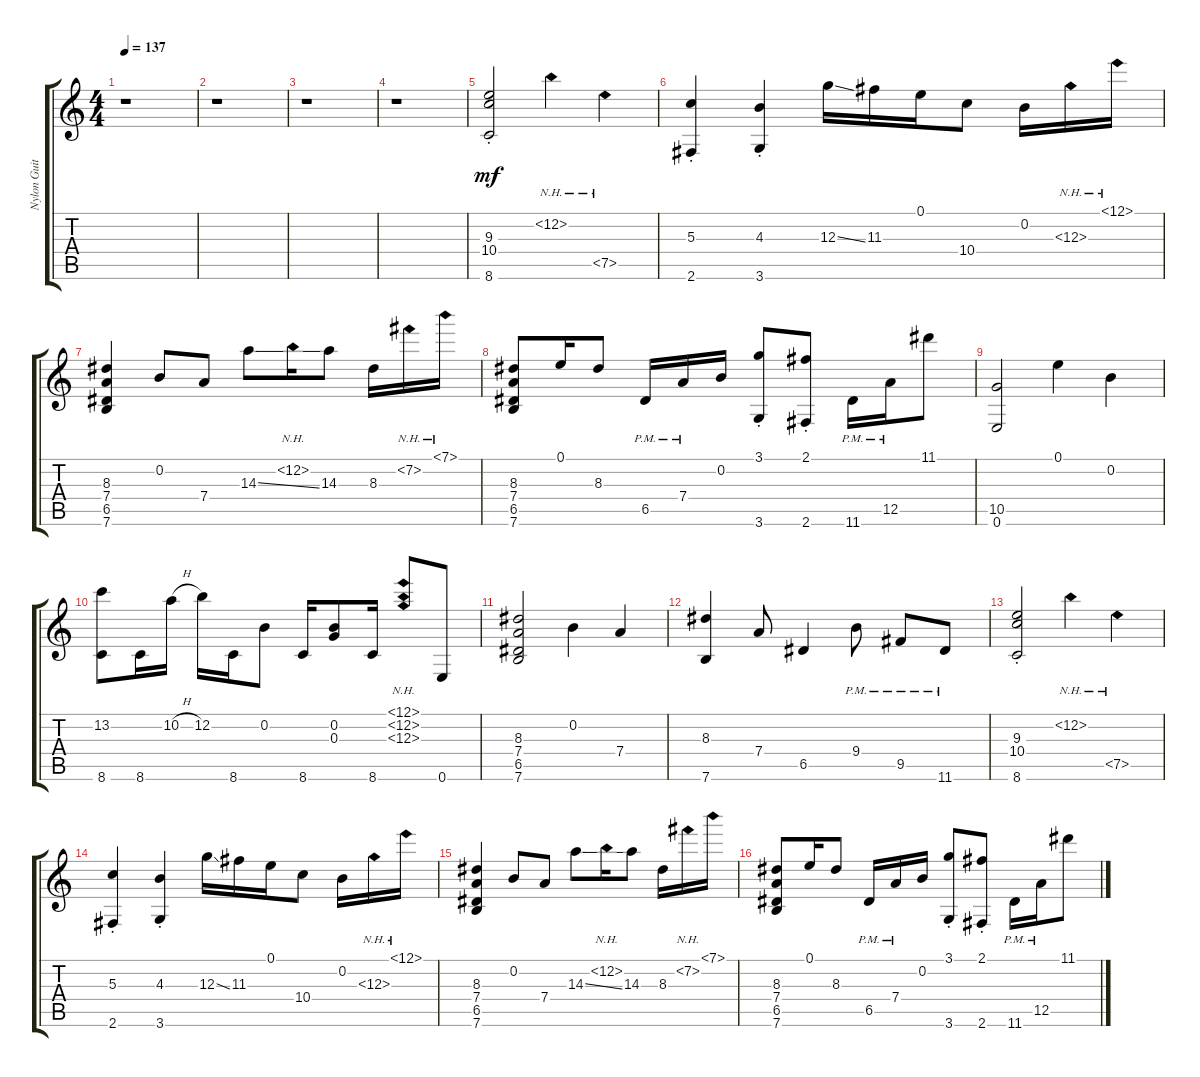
\track ("Nylon Guitar" "Nylon Guit") {instrument acousticguitarnylon}
\staff {score tabs}
\tuning (E4 B3 G3 D3 A2 E2) {hide}
\ts (4 4)
\tempo 137
\clef g2
\ks c
r.1{dy mf} |
r.1 |
r.1 |
r.1 |
(9.3{st} 10.4{st} 8.6{st}).2 12.2{nh}.4 7.5{nh}.4 |
(5.3{st} 2.6{st}).4 (4.3{st} 3.6{st}).4 12.3{ss}.16 11.3.16 0.1.16 10.4.8 0.2.16 12.3{nh}.16 12.1{nh}.16 |
(8.3 7.4 6.5 7.6).4 0.2.8 7.4.8 14.3{ss}.8 12.2{nh}.16 14.3.8 8.3.16 7.2{nh}.16 7.1{nh}.16 |
(8.3 7.4 6.5 7.6).8 0.1.16 8.3.8 6.5{pm}.16 7.4{pm}.16 0.2.16 (3.1{st} 3.6{st}).8 (2.1{st} 2.6{st}).8 11.6{pm}.16 12.5{pm}.16 11.1.8 |
(10.5 0.6).2 0.1.4 0.2.4 |
(13.2 8.6).8 8.6.16 10.2{h}.16 12.2.16 8.6.16 0.2.8 8.6.16 (0.2 0.3).8 8.6.16 (12.1{nh} 12.2{nh} 12.3{nh}).8 0.6.8 |
(8.3 7.4 6.5 7.6).2 0.2.4 7.4.4 |
(8.3 7.6).4 7.4.8 6.5.4 9.4{pm}.8 9.5{pm}.8 11.6{pm}.8 |
(9.3{st} 10.4{st} 8.6{st}).2 12.2{nh}.4 7.5{nh}.4 |
(5.3{st} 2.6{st}).4 (4.3{st} 3.6{st}).4 12.3{ss}.16 11.3.16 0.1.16 10.4.8 0.2.16 12.3{nh}.16 12.1{nh}.16 |
(8.3 7.4 6.5 7.6).4 0.2.8 7.4.8 14.3{ss}.8 12.2{nh}.16 14.3.8 8.3.16 7.2{nh}.16 7.1{nh}.16 |
(8.3 7.4 6.5 7.6).8 0.1.16 8.3.8 6.5{pm}.16 7.4{pm}.16 0.2.16 (3.1{st} 3.6{st}).8 (2.1{st} 2.6{st}).8 11.6{pm}.16 12.5{pm}.16 11.1.8
